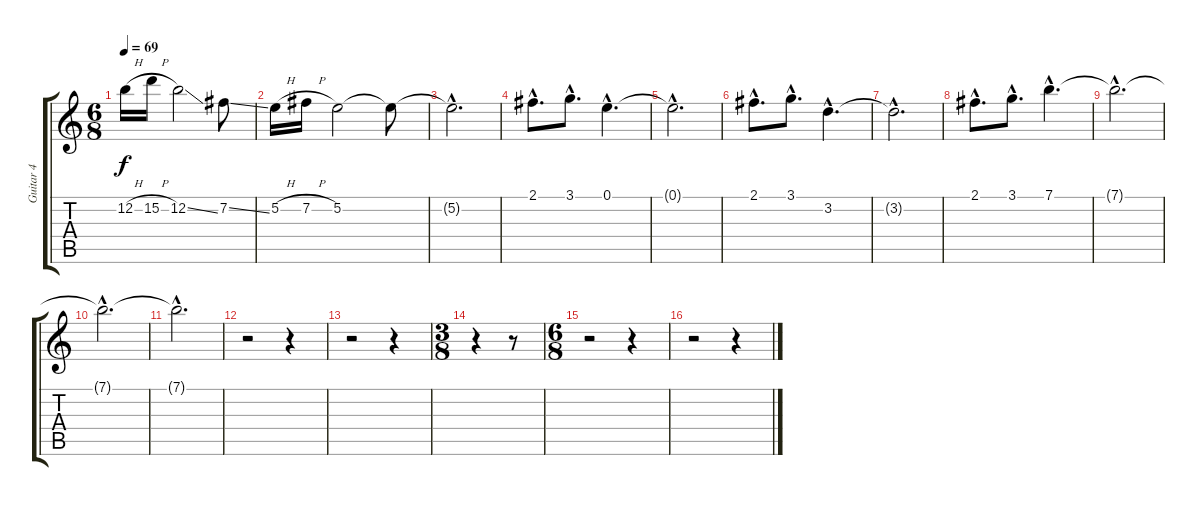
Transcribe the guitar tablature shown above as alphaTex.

\track ("Guitar 4" "Guitar 4") {instrument distortionguitar}
\staff {score tabs}
\tuning (E4 B3 G3 D3 A2 E2) {hide}
\ts (6 8)
\tempo 69
\clef g2
\ks c
12.2{h}.16{dy f} 15.2{h}.16 12.2{ss}.2 7.2{ss}.8 |
5.2{h}.16 7.2{h}.16 5.2.2 5.2{t}.8 |
5.2{hac t}.2{d} |
2.1{hac}.8{d} 3.1{hac}.8{d} 0.1{hac}.4{d} |
0.1{hac t}.2{d} |
2.1{hac}.8{d} 3.1{hac}.8{d} 3.2{hac}.4{d} |
3.2{hac t}.2{d} |
2.1{hac}.8{d} 3.1{hac}.8{d} 7.1{hac}.4{d} |
7.1{hac t}.2{d} |
7.1{hac t}.2{d} |
7.1{hac t}.2{d} |
r.2 r.4 |
r.2 r.4 |
\ts (3 8)
r.4 r.8 |
\ts (6 8)
r.2 r.4 |
r.2 r.4
